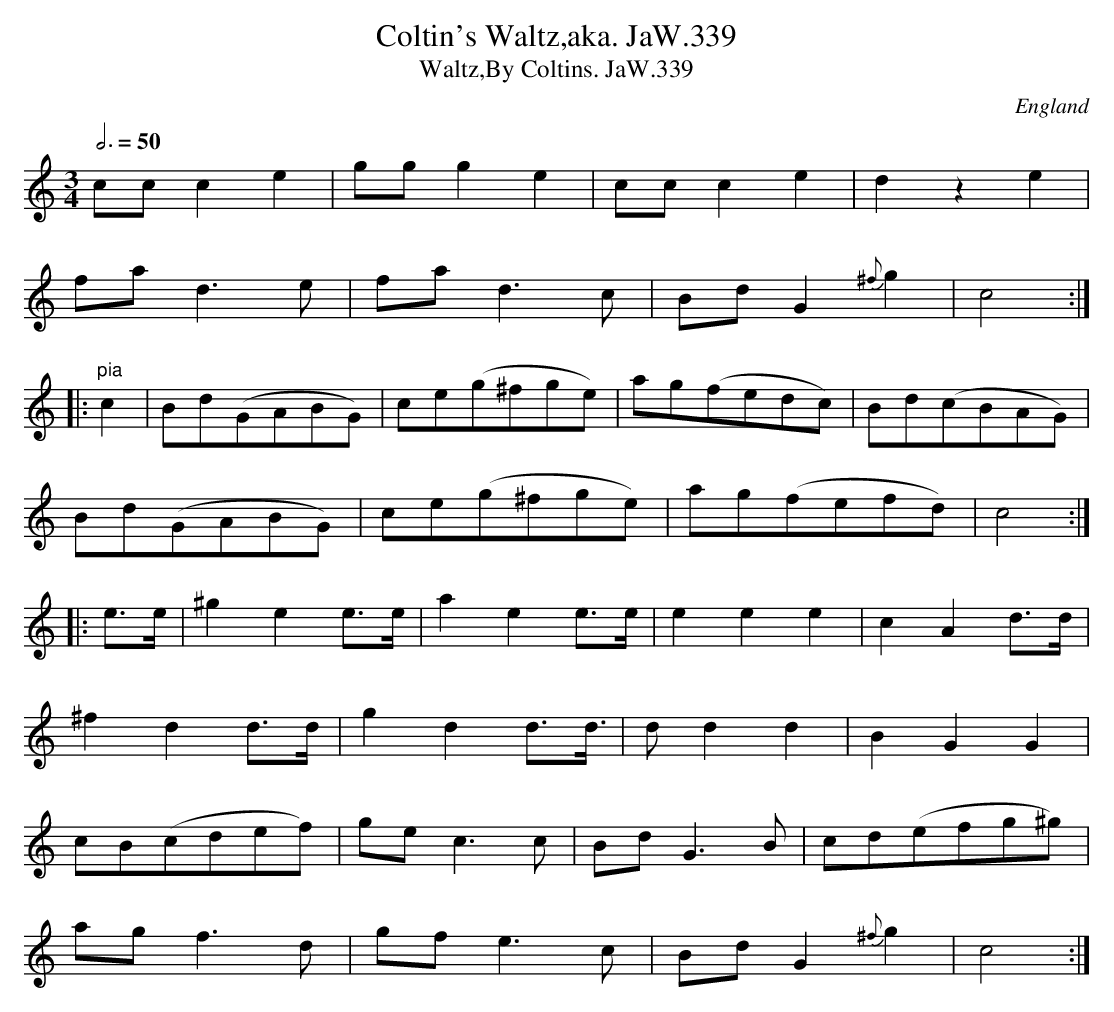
X:1
T:Coltin's Waltz,aka. JaW.339
T:Waltz,By Coltins. JaW.339
M:3/4
L:1/8
Q:3/4=50
O:England
K:C major
ccc2e2|ggg2e2|ccc2e2|d2z2e2|!
fad3e|fad3c|BdG2{^f}g2|c4:|!
|:"pia"c2|Bd(GABG)|ce(g^fge)|ag(fedc)|Bd(cBAG)|!
Bd(GABG)|ce(g^fge)|ag(fefd)|c4:|!
|:e>e|^g2e2e>e|a2e2e>e|e2e2e2|c2A2d>d|!
^f2d2d>d|g2d2d>d>|d2d2d2|B2G2G2|!
cB(cdef)|gec3c|BdG3B|cd(efg^g)|!
agf3d|gfe3c|BdG2{^f}g2|c4:|
